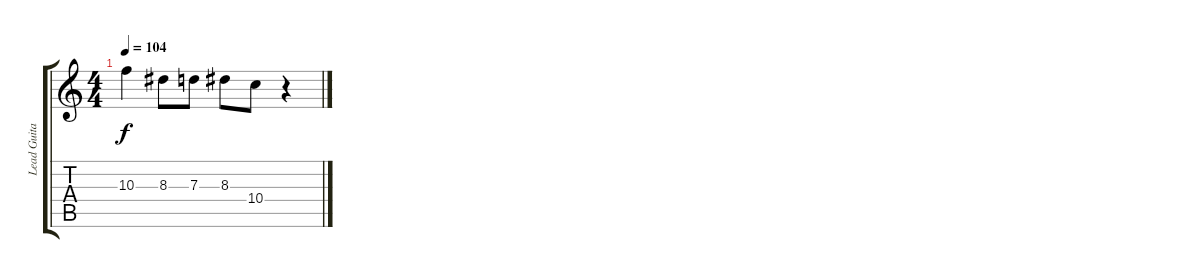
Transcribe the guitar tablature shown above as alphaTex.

\track ("Lead Guitar" "Lead Guita") {instrument overdrivenguitar}
\staff {score tabs}
\tuning (E4 B3 G3 D3 A2 E2) {hide}
\ts (4 4)
\tempo 104
\clef g2
\ks c
10.3.4{dy f} 8.3.8 7.3.8 8.3.8 10.4.8 r.4
